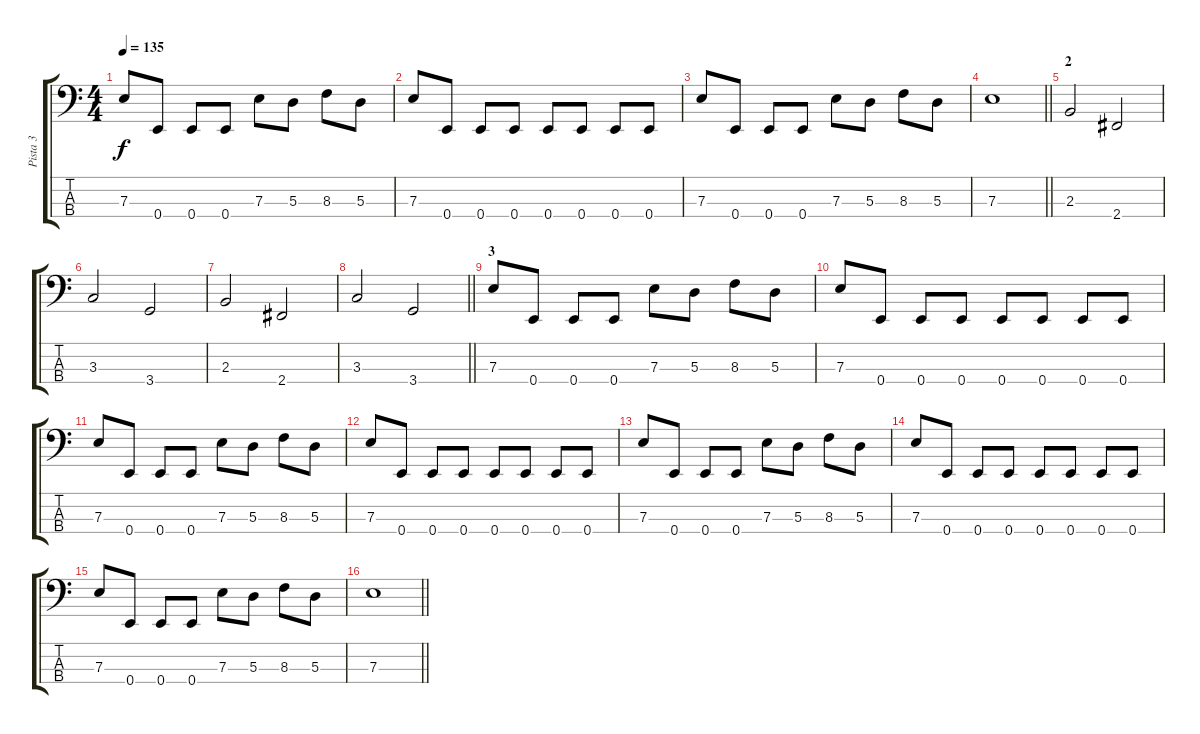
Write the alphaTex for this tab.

\track ("Pista 3" "Pista 3") {instrument electricbasspick}
\staff {score tabs}
\tuning (G2 D2 A1 E1) {hide}
\ts (4 4)
\tempo 135
\clef f4
\ks c
7.3.8{dy f} 0.4.8 0.4.8 0.4.8 7.3.8 5.3.8 8.3.8 5.3.8 |
7.3.8 0.4.8 0.4.8 0.4.8 0.4.8 0.4.8 0.4.8 0.4.8 |
7.3.8 0.4.8 0.4.8 0.4.8 7.3.8 5.3.8 8.3.8 5.3.8 |
\barLineRight lightlight
7.3.1 |
\section ("" "2")
2.3.2 2.4.2 |
3.3.2 3.4.2 |
2.3.2 2.4.2 |
\barLineRight lightlight
3.3.2 3.4.2 |
\section ("" "3")
7.3.8 0.4.8 0.4.8 0.4.8 7.3.8 5.3.8 8.3.8 5.3.8 |
7.3.8 0.4.8 0.4.8 0.4.8 0.4.8 0.4.8 0.4.8 0.4.8 |
7.3.8 0.4.8 0.4.8 0.4.8 7.3.8 5.3.8 8.3.8 5.3.8 |
7.3.8 0.4.8 0.4.8 0.4.8 0.4.8 0.4.8 0.4.8 0.4.8 |
7.3.8 0.4.8 0.4.8 0.4.8 7.3.8 5.3.8 8.3.8 5.3.8 |
7.3.8 0.4.8 0.4.8 0.4.8 0.4.8 0.4.8 0.4.8 0.4.8 |
7.3.8 0.4.8 0.4.8 0.4.8 7.3.8 5.3.8 8.3.8 5.3.8 |
\barLineRight lightlight
7.3.1
